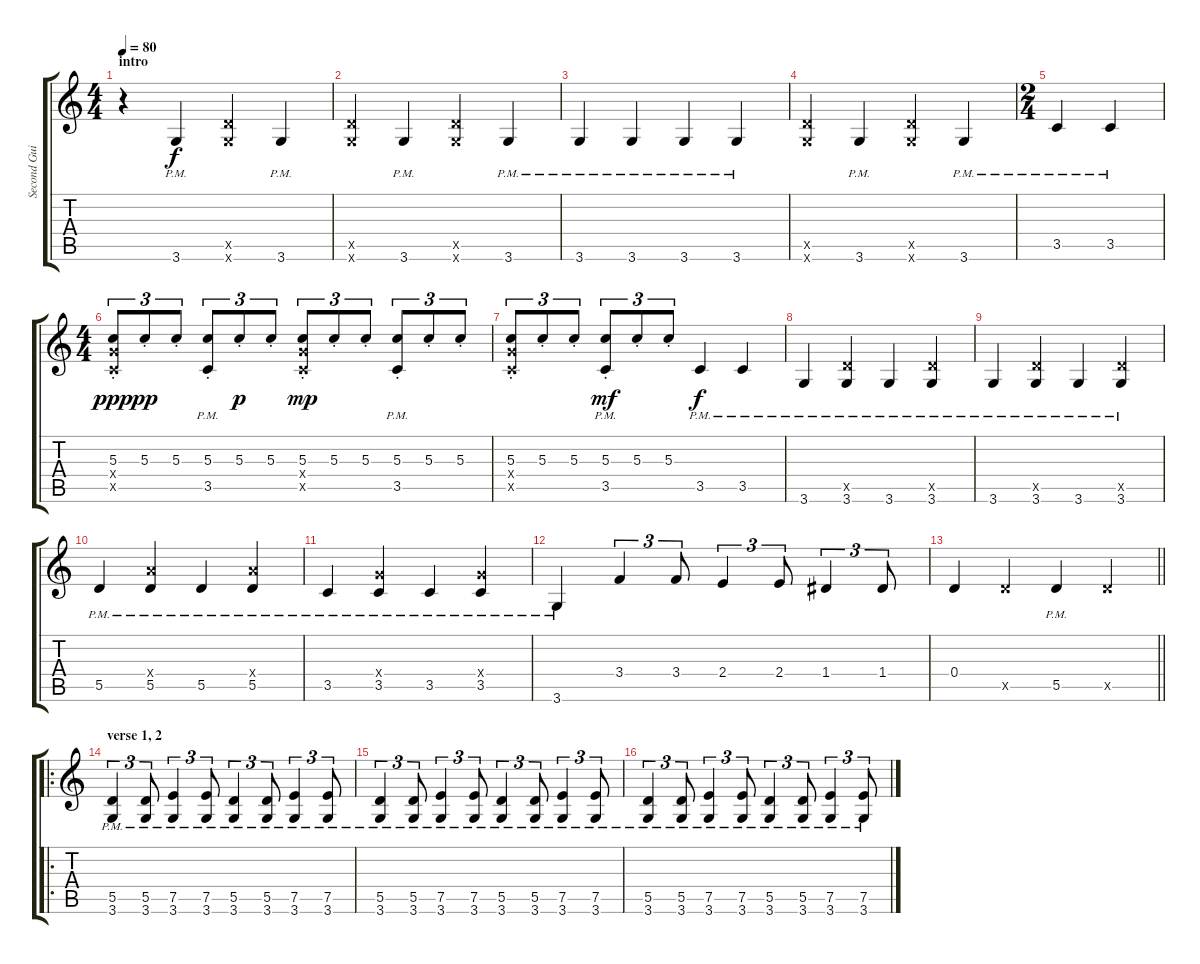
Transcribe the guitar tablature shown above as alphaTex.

\track ("Second Guitar/Bass" "Second Gui") {instrument acousticbass}
\staff {score tabs}
\tuning (E4 B3 G3 D3 A2 E2) {hide}
\ts (4 4)
\section ("" "intro")
\tempo 80
\clef g2
\ks c
r.4{dy f instrument acousticbass} 3.6{pm}.4 (5.5{x} 3.6{x}).4 3.6{pm}.4 |
(5.5{x} 3.6{x}).4 3.6{pm}.4 (5.5{x} 3.6{x}).4 3.6{pm}.4 |
3.6{pm}.4 3.6{pm}.4 3.6{pm}.4 3.6{pm}.4 |
(5.5{x} 3.6{x}).4 3.6{pm}.4 (5.5{x} 3.6{x}).4 3.6{pm}.4 |
\ts (2 4)
3.5{pm}.4 3.5{pm}.4 |
\ts (4 4)
(5.3{st} 5.4{x} 3.5{x}).8{tu (3 2) dy ppp} 5.3{st}.8{tu (3 2) dy pp} 5.3{st}.8{tu (3 2)} (5.3{st} 3.5{pm}).8{tu (3 2)} 5.3{st}.8{tu (3 2) dy p} 5.3{st}.8{tu (3 2)} (5.3{st} 5.4{x} 3.5{x}).8{tu (3 2) dy mp} 5.3{st}.8{tu (3 2)} 5.3{st}.8{tu (3 2)} (5.3{st} 3.5{pm}).8{tu (3 2)} 5.3{st}.8{tu (3 2)} 5.3{st}.8{tu (3 2)} |
(5.3{st} 5.4{x} 3.5{x}).8{tu (3 2)} 5.3{st}.8{tu (3 2)} 5.3{st}.8{tu (3 2)} (5.3{st} 3.5{pm}).8{tu (3 2) dy mf} 5.3{st}.8{tu (3 2)} 5.3{st}.8{tu (3 2)} 3.5{pm}.4{dy f} 3.5{pm}.4 |
3.6{pm}.4 (5.5{x} 3.6{pm}).4 3.6{pm}.4 (5.5{x} 3.6{pm}).4 |
3.6{pm}.4 (5.5{x} 3.6{pm}).4 3.6{pm}.4 (5.5{x} 3.6{pm}).4 |
5.5{pm}.4 (7.4{x} 5.5{pm}).4 5.5{pm}.4 (7.4{x} 5.5{pm}).4 |
3.5{pm}.4 (5.4{x} 3.5{pm}).4 3.5{pm}.4 (5.4{x} 3.5{pm}).4 |
3.6{pm}.4 3.4.4{tu (3 2)} 3.4.8{tu (3 2)} 2.4.4{tu (3 2)} 2.4.8{tu (3 2)} 1.4.4{tu (3 2)} 1.4.8{tu (3 2)} |
\barLineRight lightlight
0.4.4 5.5{x}.4 5.5{pm}.4 5.5{x}.4 |
\ro
\section ("" "verse 1, 2")
(5.5{pm} 3.6{pm}).4{tu (3 2) instrument acousticguitarsteel} (5.5{pm} 3.6{pm}).8{tu (3 2)} (7.5{pm} 3.6{pm}).4{tu (3 2)} (7.5{pm} 3.6{pm}).8{tu (3 2)} (5.5{pm} 3.6{pm}).4{tu (3 2)} (5.5{pm} 3.6{pm}).8{tu (3 2)} (7.5{pm} 3.6{pm}).4{tu (3 2)} (7.5{pm} 3.6{pm}).8{tu (3 2)} |
(5.5{pm} 3.6{pm}).4{tu (3 2)} (5.5{pm} 3.6{pm}).8{tu (3 2)} (7.5{pm} 3.6{pm}).4{tu (3 2)} (7.5{pm} 3.6{pm}).8{tu (3 2)} (5.5{pm} 3.6{pm}).4{tu (3 2)} (5.5{pm} 3.6{pm}).8{tu (3 2)} (7.5{pm} 3.6{pm}).4{tu (3 2)} (7.5{pm} 3.6{pm}).8{tu (3 2)} |
(5.5{pm} 3.6{pm}).4{tu (3 2)} (5.5{pm} 3.6{pm}).8{tu (3 2)} (7.5{pm} 3.6{pm}).4{tu (3 2)} (7.5{pm} 3.6{pm}).8{tu (3 2)} (5.5{pm} 3.6{pm}).4{tu (3 2)} (5.5{pm} 3.6{pm}).8{tu (3 2)} (7.5{pm} 3.6{pm}).4{tu (3 2)} (7.5{pm} 3.6{pm}).8{tu (3 2)}
